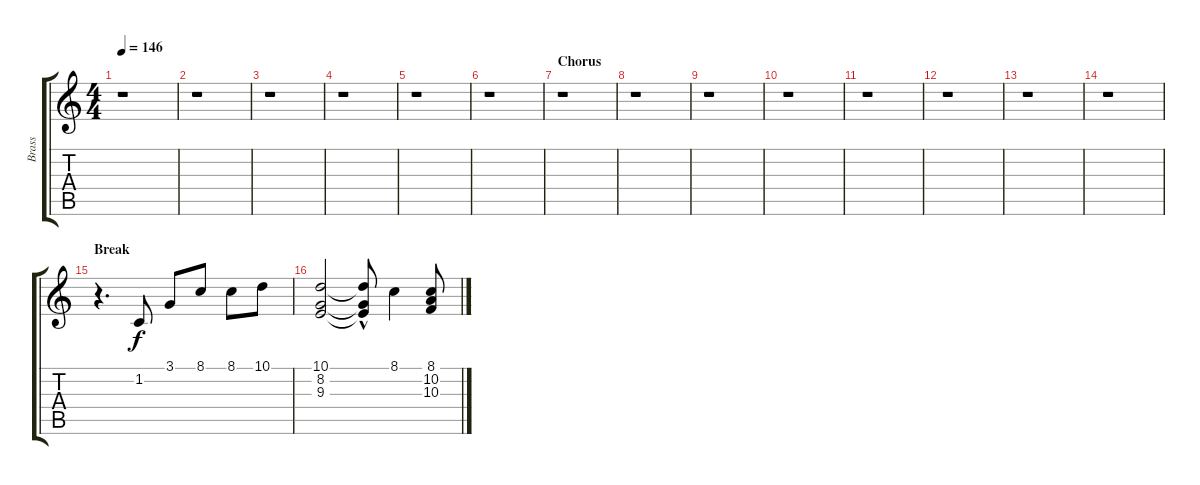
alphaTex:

\track ("Brass" "Brass") {instrument synthstrings2}
\staff {score tabs}
\tuning (E4 B3 G3 D3 A2 E2) {hide}
\ts (4 4)
\tempo 146
\clef g2
\ks c
r.1{dy f} |
r.1 |
r.1 |
r.1 |
r.1 |
r.1 |
\section ("" "Chorus")
r.1 |
r.1 |
r.1 |
r.1 |
r.1 |
r.1 |
r.1 |
r.1 |
\section ("" "Break")
r.4{d} 1.2.8 3.1.8 8.1.8 8.1.8 10.1.8 |
(10.1 8.2 9.3).2 (10.1{t} 8.2{hac t} 9.3{hac t}).8 8.1.4 (8.1 10.2 10.3).8
